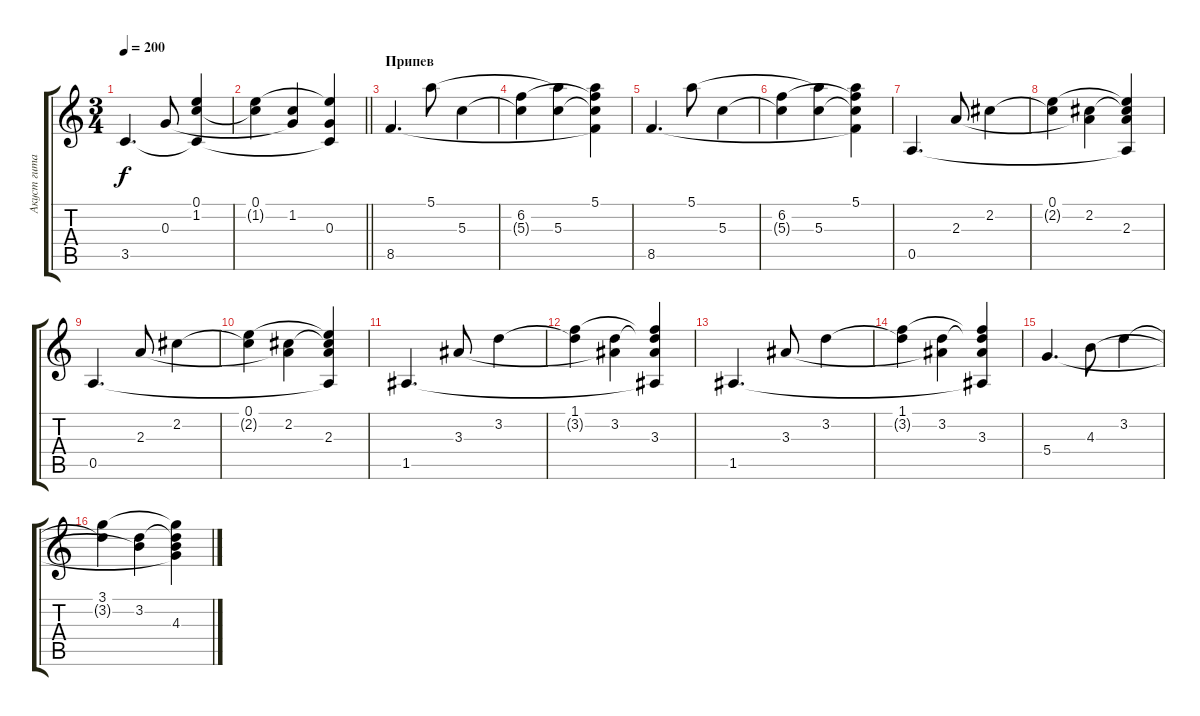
\track ("Акуст гитара" "Акуст гита") {instrument acousticguitarsteel}
\staff {score tabs}
\tuning (E4 B3 G3 D3 A2 E2) {hide}
\ts (3 4)
\tempo 200
\clef g2
\ks c
3.5.4{d dy f} 0.3.8 (0.1{t} 1.2 3.5{t}).4 |
\barLineRight lightlight
(0.1 1.2{t}).4 (1.2 0.3{t}).4 (0.1{t} 0.3 3.5{t}).4 |
\section ("" "Припев")
8.5.4{d} 5.1.8 5.3.4 |
(6.2 5.3{t}).4 (5.1{t} 5.3).4 (5.1 6.2{t} 5.3{t} 8.5{t}).4 |
8.5.4{d} 5.1.8 5.3.4 |
(6.2 5.3{t}).4 (5.1{t} 5.3).4 (5.1 6.2{t} 5.3{t} 8.5{t}).4 |
0.5.4{d} 2.3.8 2.2.4 |
(0.1 2.2{t}).4 (2.2 2.3{t}).4 (0.1{t} 2.2{t} 2.3 0.5{t}).4 |
0.5.4{d} 2.3.8 2.2.4 |
(0.1 2.2{t}).4 (2.2 2.3{t}).4 (0.1{t} 2.2{t} 2.3 0.5{t}).4 |
1.5.4{d} 3.3.8 3.2.4 |
(1.1 3.2{t}).4 (3.2 3.3{t}).4 (1.1{t} 3.2{t} 3.3 1.5{t}).4 |
1.5.4{d} 3.3.8 3.2.4 |
(1.1 3.2{t}).4 (3.2 3.3{t}).4 (1.1{t} 3.2{t} 3.3 1.5{t}).4 |
5.4.4{d} 4.3.8 3.2.4 |
(3.1 3.2{t}).4 (3.2 4.3{t}).4 (3.1{t} 3.2{t} 4.3 5.4{t}).4
